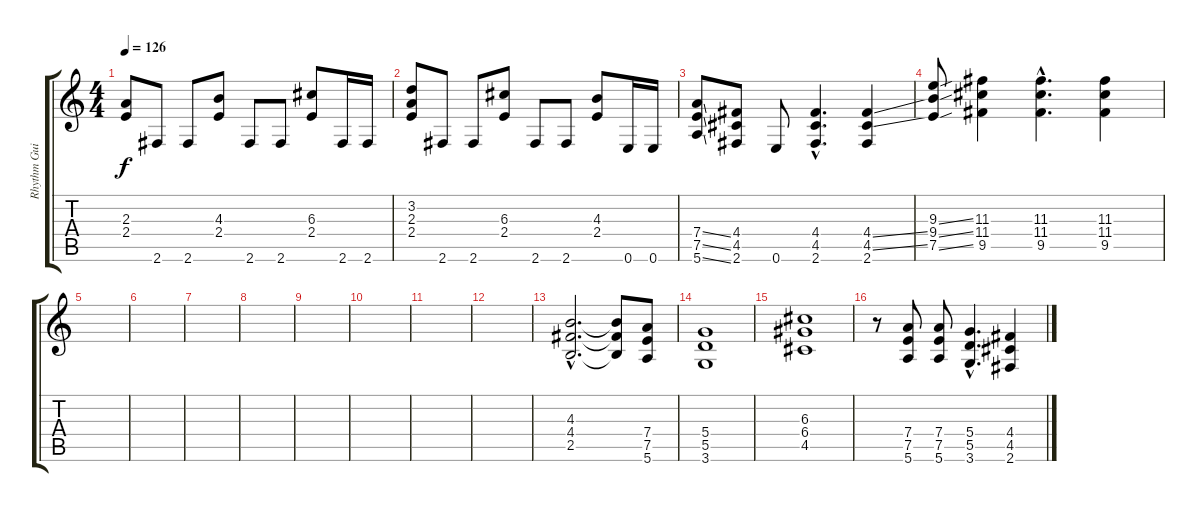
\track ("Rhythm Guitar" "Rhythm Gui") {instrument overdrivenguitar}
\staff {score tabs}
\tuning (E4 B3 G3 D3 A2 E2) {hide}
\ts (4 4)
\tempo 126
\clef g2
\ks c
(2.3 2.4).8{dy f} 2.6.8 2.6.8 (4.3 2.4).8 2.6.8 2.6.8 (6.3 2.4).8 2.6.16 2.6.16 |
(3.2 2.3 2.4).8 2.6.8 2.6.8 (6.3 2.4).8 2.6.8 2.6.8 (4.3 2.4).8 0.6.16 0.6.16 |
(7.4{ss} 7.5{ss} 5.6{ss}).8 (4.4 4.5 2.6).8 0.6.8 (4.4{hac} 4.5{hac} 2.6{hac}).4{d} (4.4{ss} 4.5{ss} 2.6).4 |
(9.3{ss} 9.4{ss} 7.5{ss}).8 (11.3 11.4 9.5).4 (11.3{hac} 11.4{hac} 9.5{hac}).4{d} (11.3 11.4 9.5).4 |
|
|
|
|
|
|
|
|
(4.3{hac} 4.4{hac} 2.5{hac}).2{d} (4.3{t} 4.4{t} 2.5{t}).8 (7.4 7.5 5.6).8 |
(5.4 5.5 3.6).1 |
(6.3 6.4 4.5).1 |
r.8 (7.4 7.5 5.6).8 (7.4 7.5 5.6).8 (5.4{hac} 5.5{hac} 3.6{hac}).4{d} (4.4 4.5 2.6).4
